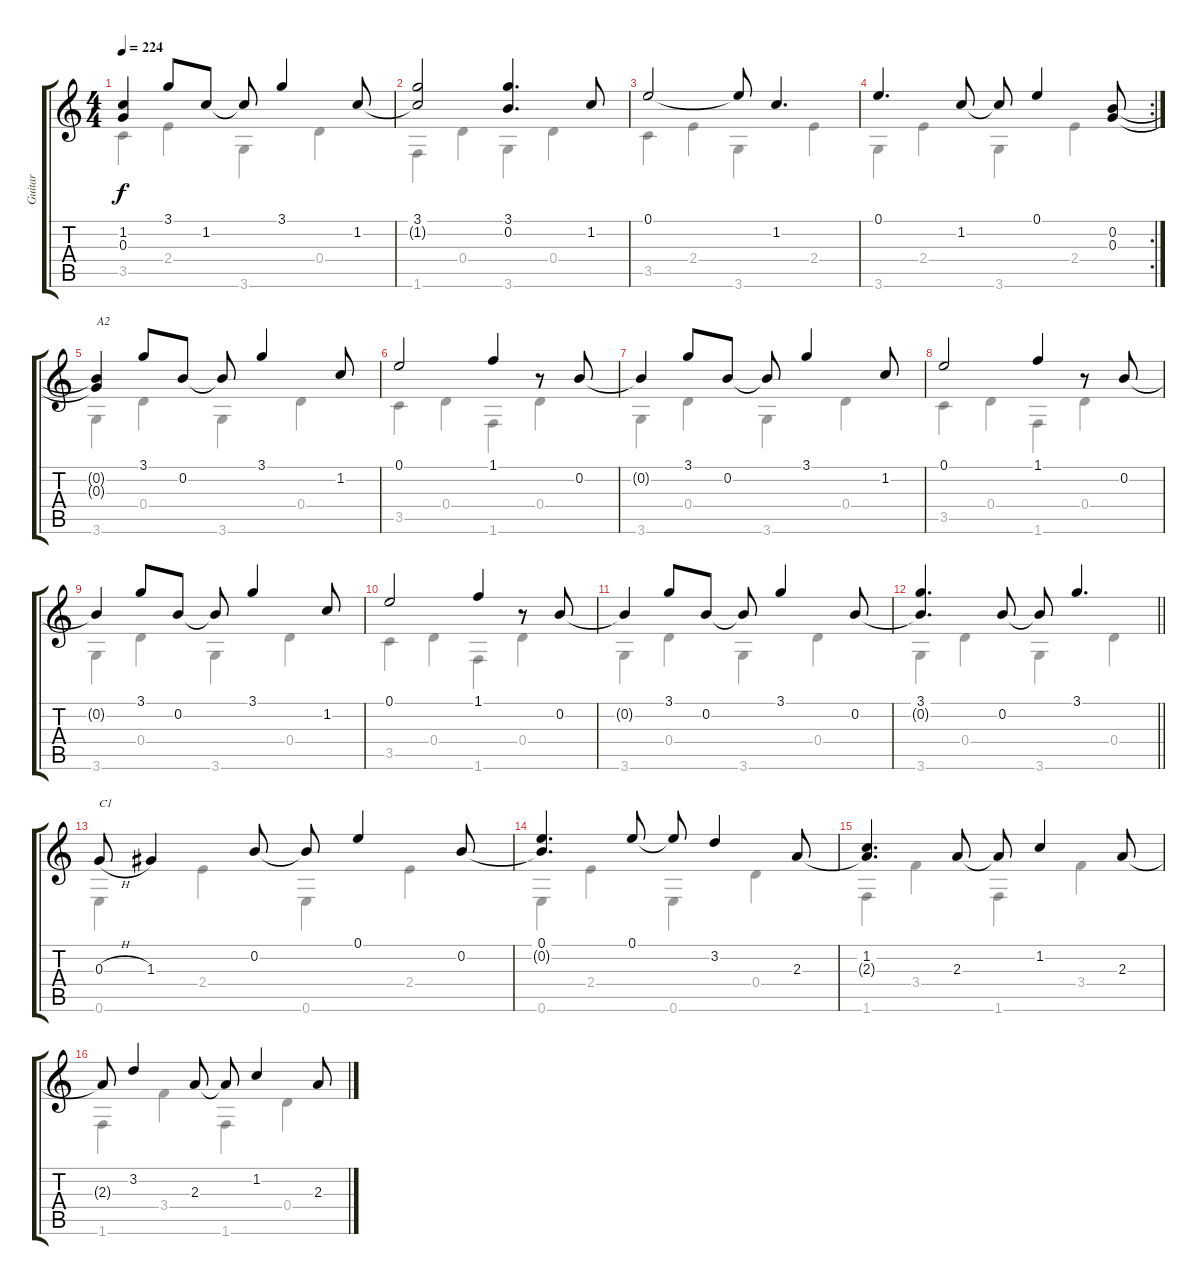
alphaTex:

\track ("Guitar" "Guitar") {instrument acousticguitarsteel}
\staff {score tabs}
\tuning (E4 B3 G3 D3 A2 E2) {hide}
\voice
\ts (4 4)
\tempo 224
\clef g2
\ks c
(1.2{t} 0.3{t}).4{dy f} 3.1.8 1.2.8 1.2{t}.8 3.1.4 1.2.8 |
(3.1 1.2{t}).2 (3.1 0.2).4{d} 1.2.8 |
0.1.2 0.1{t}.8 1.2.4{d} |
\rc 2
0.1.4{d} 1.2.8 1.2{t}.8 0.1.4 (0.2 0.3).8 |
(0.2{t} 0.3{t}).4{txt "A2"} 3.1.8 0.2.8 0.2{t}.8 3.1.4 1.2.8 |
0.1.2 1.1.4 r.8 0.2.8 |
0.2{t}.4 3.1.8 0.2.8 0.2{t}.8 3.1.4 1.2.8 |
0.1.2 1.1.4 r.8 0.2.8 |
0.2{t}.4 3.1.8 0.2.8 0.2{t}.8 3.1.4 1.2.8 |
0.1.2 1.1.4 r.8 0.2.8 |
0.2{t}.4 3.1.8 0.2.8 0.2{t}.8 3.1.4 0.2.8 |
\barLineRight lightlight
(3.1 0.2{t}).4{d} 0.2.8 0.2{t}.8 3.1.4{d} |
0.3{h}.8{txt "C1"} 1.3.4 0.2.8 0.2{t}.8 0.1.4 0.2.8 |
(0.1 0.2{t}).4{d} 0.1.8 0.1{t}.8 3.2.4 2.3.8 |
(1.2 2.3{t}).4{d} 2.3.8 2.3{t}.8 1.2.4 2.3.8 |
2.3{t}.8 3.2.4 2.3.8 2.3{t}.8 1.2.4 2.3.8
\voice
\clef g2
\ottava regular
\simile none
\ks c
3.5.4{dy f} 2.4.4 3.6.4 0.4.4 |
1.6.4 0.4.4 3.6.4 0.4.4 |
3.5.4 2.4.4 3.6.4 2.4.4 |
3.6.4 2.4.4 3.6.4 2.4.4 |
3.6.4 0.4.4 3.6.4 0.4.4 |
3.5.4 0.4.4 1.6.4 0.4.4 |
3.6.4 0.4.4 3.6.4 0.4.4 |
3.5.4 0.4.4 1.6.4 0.4.4 |
3.6.4 0.4.4 3.6.4 0.4.4 |
3.5.4 0.4.4 1.6.4 0.4.4 |
3.6.4 0.4.4 3.6.4 0.4.4 |
\barLineRight lightlight
3.6.4 0.4.4 3.6.4 0.4.4 |
0.6.4 2.4.4 0.6.4 2.4.4 |
0.6.4 2.4.4 0.6.4 0.4.4 |
1.6.4 3.4.4 1.6.4 3.4.4 |
1.6.4 3.4.4 1.6.4 0.4.4
